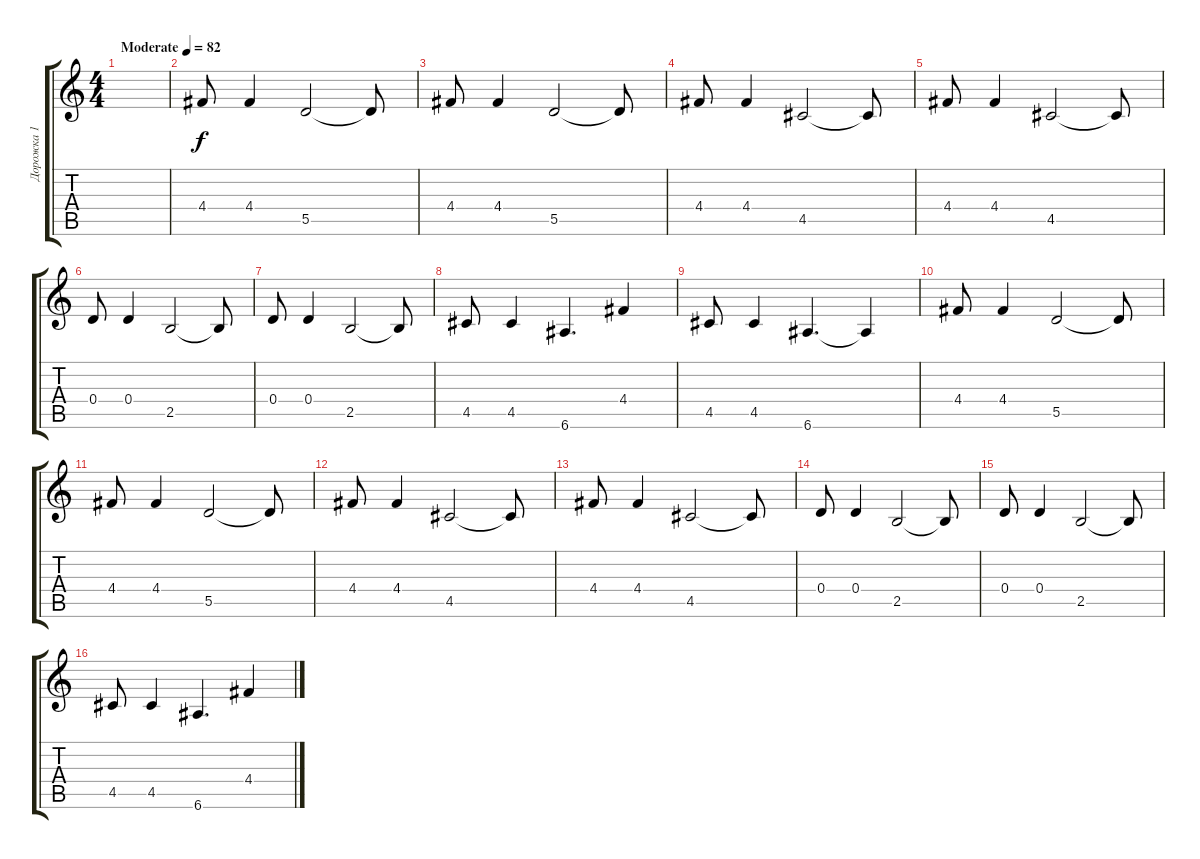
\track ("Дорожка 1" "Дорожка 1") {instrument electricguitarclean}
\staff {score tabs}
\tuning (E4 B3 G3 D3 A2 E2) {hide}
\ts (4 4)
\tempo (82 "Moderate")
\clef g2
\ks c
|
4.4.8 4.4.4 5.5.2 5.5{t}.8 |
4.4.8 4.4.4 5.5.2 5.5{t}.8 |
4.4.8 4.4.4 4.5.2 4.5{t}.8 |
4.4.8 4.4.4 4.5.2 4.5{t}.8 |
0.4.8 0.4.4 2.5.2 2.5{t}.8 |
0.4.8 0.4.4 2.5.2 2.5{t}.8 |
4.5.8 4.5.4 6.6.4{d} 4.4.4 |
4.5.8 4.5.4 6.6.4{d} 6.6{t}.4 |
4.4.8 4.4.4 5.5.2 5.5{t}.8 |
4.4.8 4.4.4 5.5.2 5.5{t}.8 |
4.4.8 4.4.4 4.5.2 4.5{t}.8 |
4.4.8 4.4.4 4.5.2 4.5{t}.8 |
0.4.8 0.4.4 2.5.2 2.5{t}.8 |
0.4.8 0.4.4 2.5.2 2.5{t}.8 |
4.5.8 4.5.4 6.6.4{d} 4.4.4
